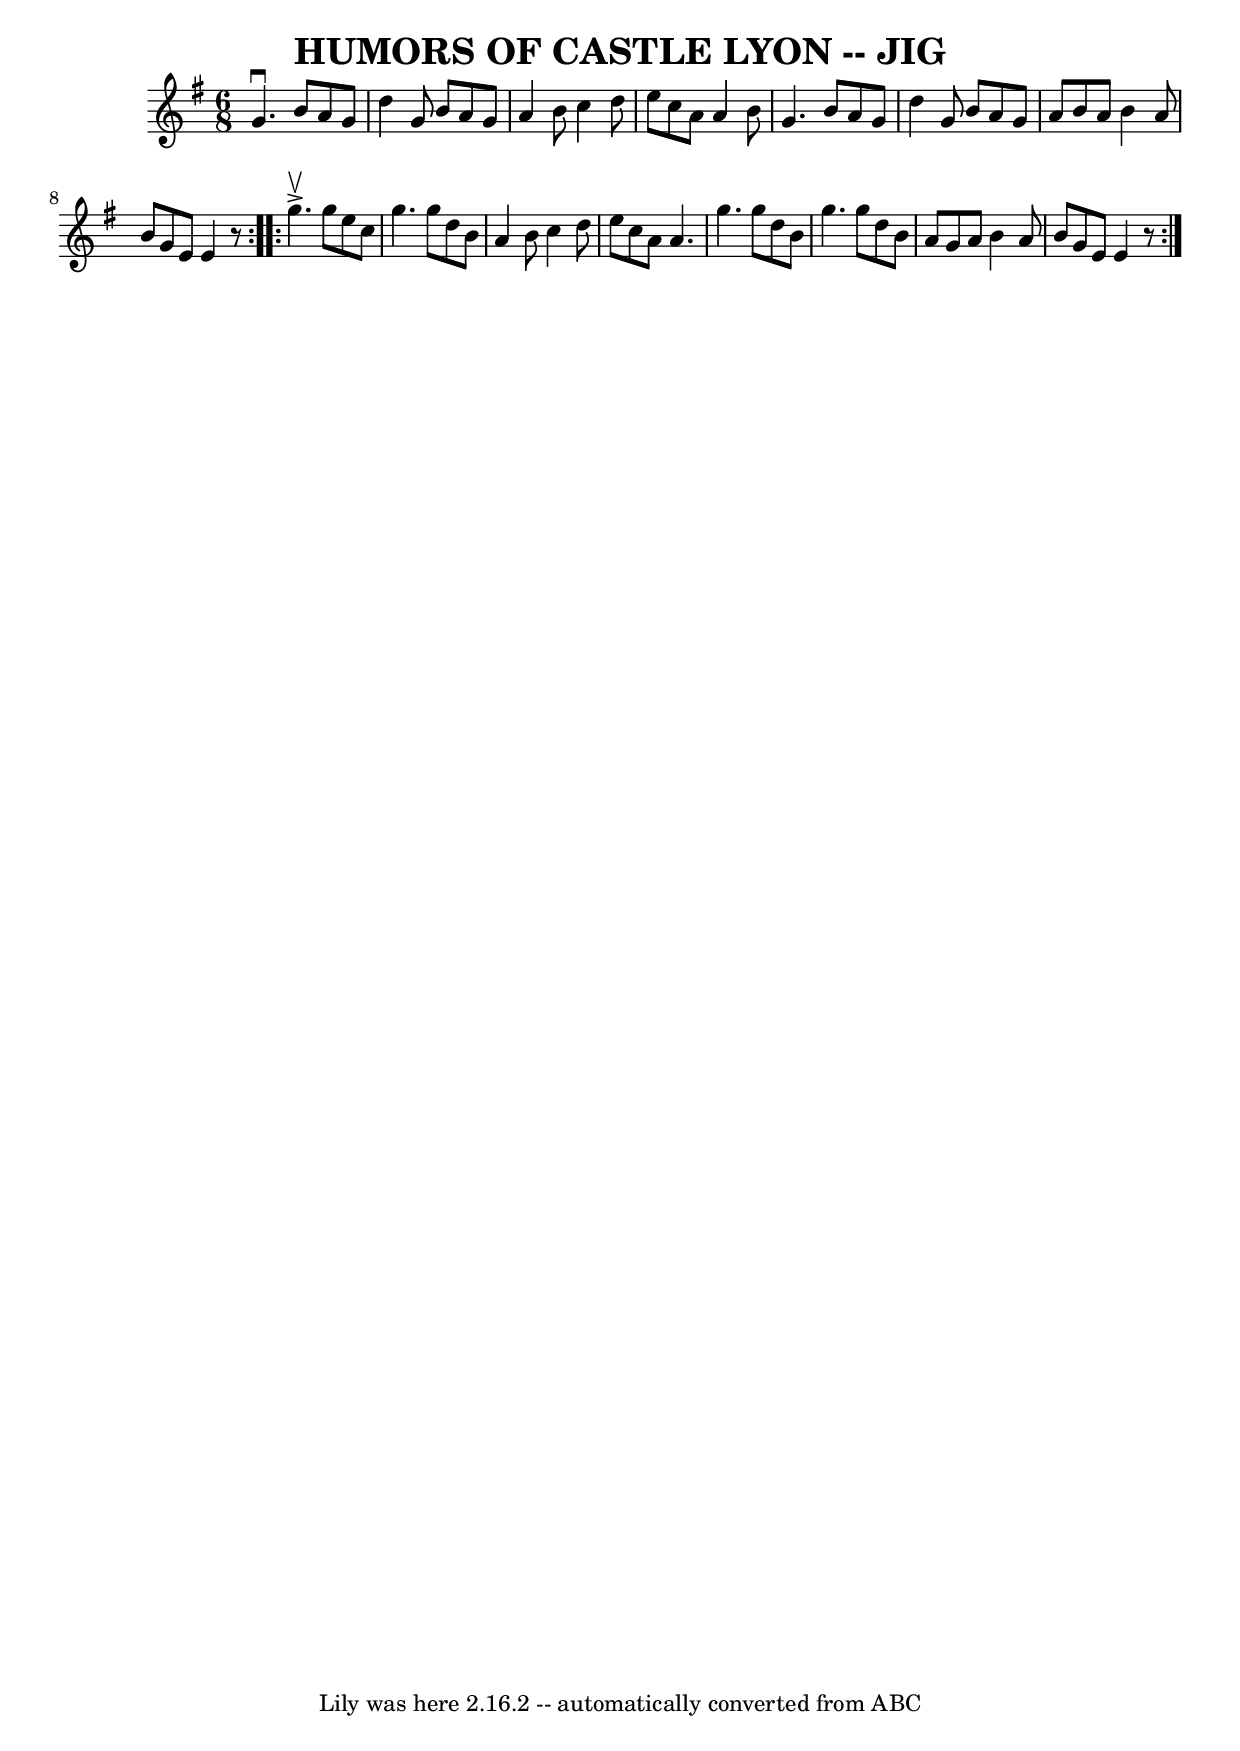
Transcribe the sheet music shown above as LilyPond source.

\version "2.16.2"
\include "Mammoth.ily"
\header {
  %% book = "Ryan's Mammoth Collection of Fiddle Tunes"
  crossRefNumber = "1"
  footnotes = ""
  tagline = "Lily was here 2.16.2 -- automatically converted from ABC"
  title = "HUMORS OF CASTLE LYON -- JIG"

}
voicedefault =  {



  \repeat volta 2 {

    \time 6/8      \key g \major g'4.^\downbow b'8 a'8 g'8      |
    d''4 g'8 b'8 a'8 g'8     |
    a'4 b'8 c''4 d''8     |
    e''8 c''8 a'8 a'4 b'8        |
    g'4. b'8 a'8 g'8     |
    d''4 g'8 b'8 a'8 g'8    |
    a'8 b'8 a'8 b'4 a'8     |
    b'8 g'8 e'8 e'4    r8   
 }     

  \repeat volta 2 {
g''4.^\upbow^\accent g''8 e''8 c''8      |
		    g''4. g''8 d''8 b'8     |
		    a'4 b'8 c''4 d''8     |
		    e''8 c''8 a'8 a'4.        |
		    g''4. g''8 d''8 b'8     |
		    g''4. g''8 d''8 b'8    |
		    a'8 g'8 a'8 b'4 a'8     |
		    b'8 g'8 e'8 e'4    r8   
		 }   

}

\score{
  <<

    \context Staff="default"
    {
      \voicedefault 
      
 }

  >>
  \layout {
    
 }
  \midi {
 }

}
